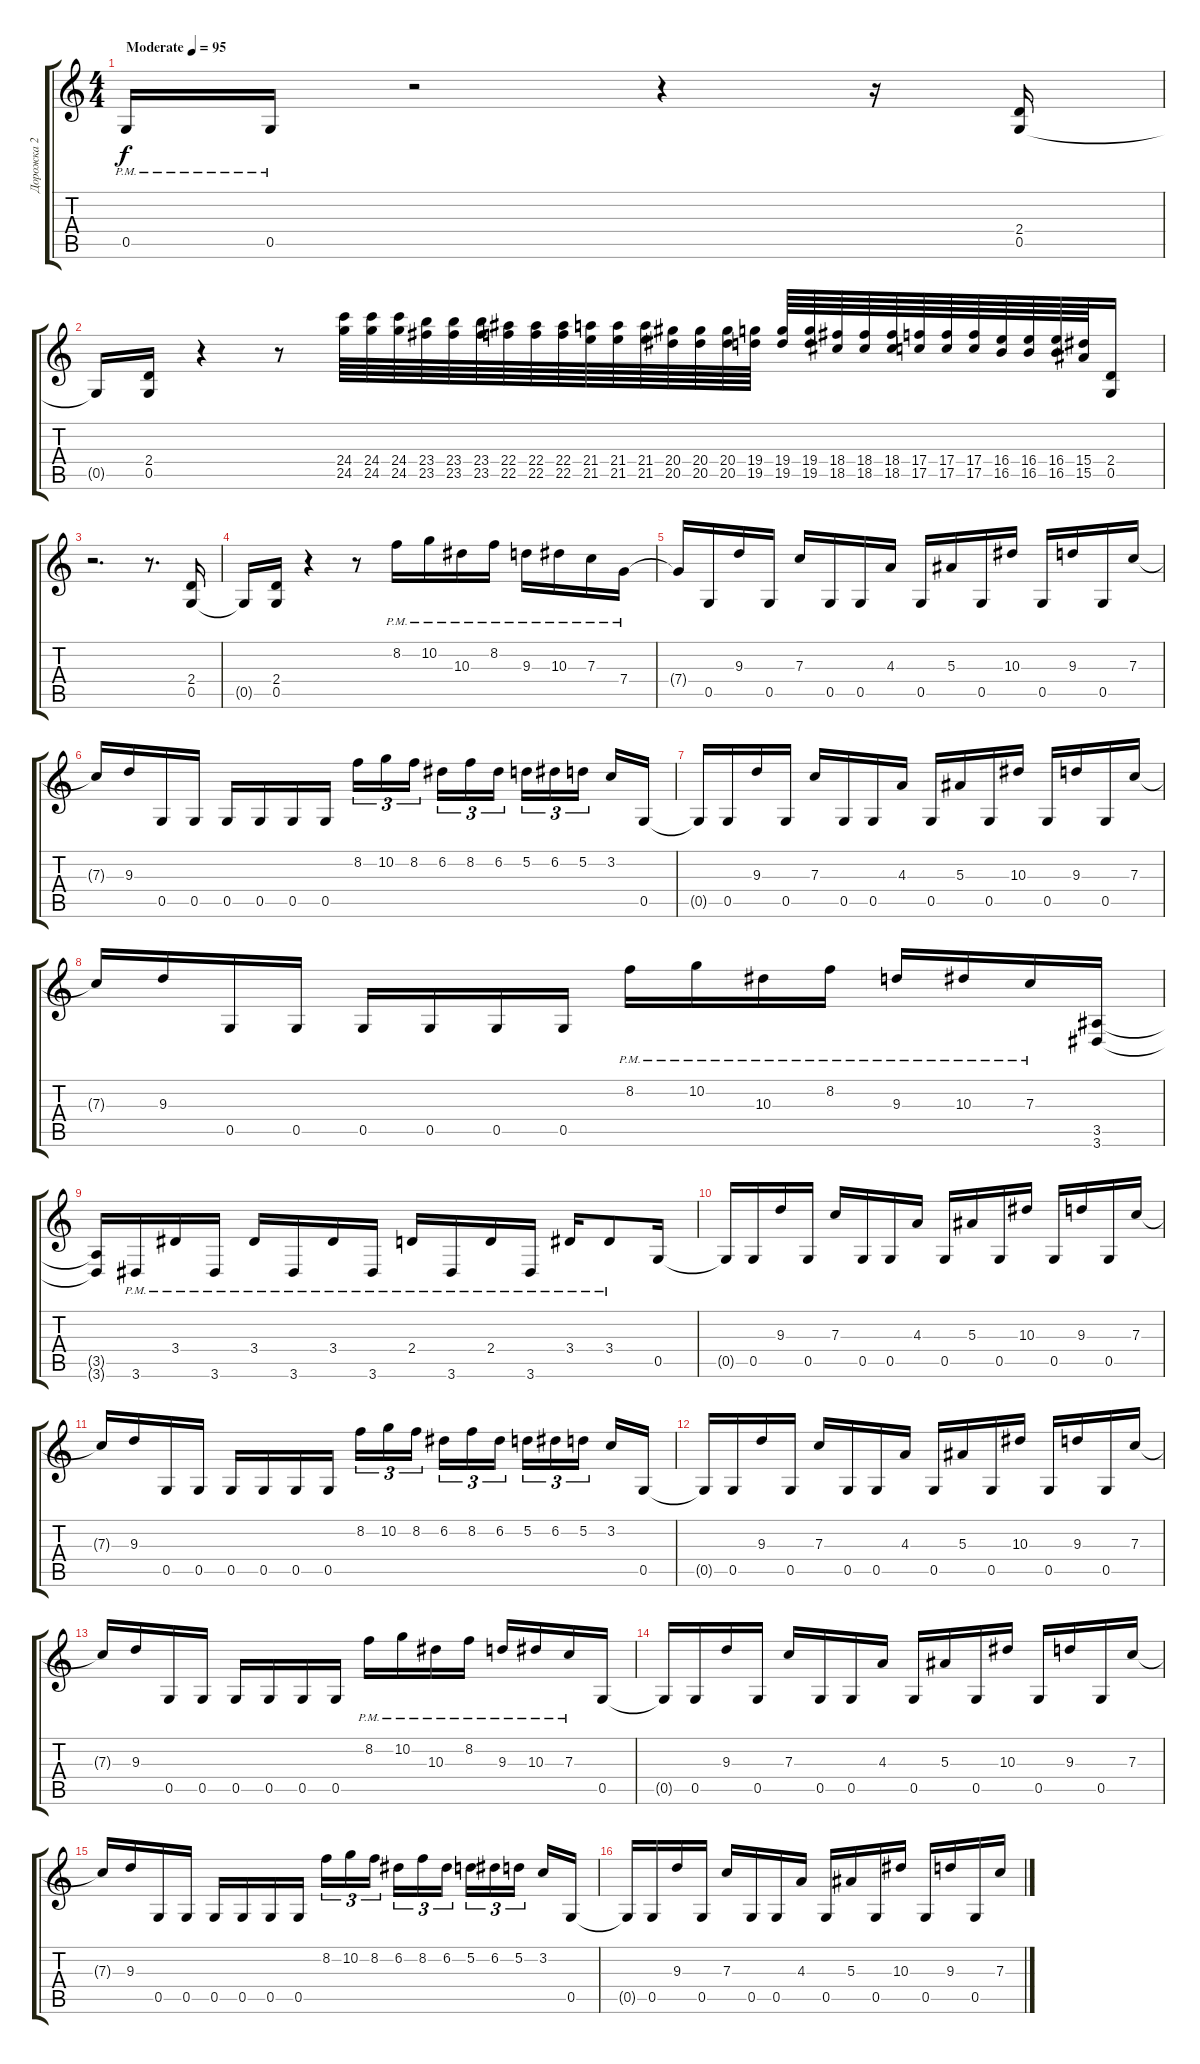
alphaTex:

\track ("Дорожка 2" "Дорожка 2") {instrument distortionguitar}
\staff {score tabs}
\tuning (D4 A3 F3 C3 G2 C2) {hide}
\ts (4 4)
\tempo (95 "Moderate")
\clef g2
\ks c
0.5{pm}.16{dy f instrument distortionguitar} 0.5{pm}.16 r.2 r.4 r.16 (2.4 0.5).16 |
0.5{t}.16 (2.4 0.5).16 r.4 r.8 (24.4 24.5).64 (24.4 24.5).64 (24.4 24.5).64 (23.4 23.5).64 (23.4 23.5).64 (23.4 23.5).64 (22.4 22.5).64 (22.4 22.5).64 (22.4 22.5).64 (21.4 21.5).64 (21.4 21.5).64 (21.4 21.5).64 (20.4 20.5).64 (20.4 20.5).64 (20.4 20.5).64 (19.4 19.5).64 (19.4 19.5).64 (19.4 19.5).64 (18.4 18.5).64 (18.4 18.5).64 (18.4 18.5).64 (17.4 17.5).64 (17.4 17.5).64 (17.4 17.5).64 (16.4 16.5).64 (16.4 16.5).64 (16.4 16.5).64 (15.4 15.5).64 (2.4 0.5).16 |
r.2{d} r.8{d} (2.4 0.5).16 |
0.5{t}.16 (2.4 0.5).16 r.4 r.8 8.2{pm}.16 10.2{pm}.16 10.3{pm}.16 8.2{pm}.16 9.3{pm}.16 10.3{pm}.16 7.3{pm}.16 7.4{pm}.16 |
7.4{t}.16 0.5.16 9.3.16 0.5.16 7.3.16 0.5.16 0.5.16 4.3.16 0.5.16 5.3.16 0.5.16 10.3.16 0.5.16 9.3.16 0.5.16 7.3.16 |
7.3{t}.16 9.3.16 0.5.16 0.5.16 0.5.16 0.5.16 0.5.16 0.5.16 8.2.16{tu (3 2)} 10.2.16{tu (3 2)} 8.2.16{tu (3 2) beam splitsecondary} 6.2.16{tu (3 2)} 8.2.16{tu (3 2)} 6.2.16{tu (3 2)} 5.2.16{tu (3 2)} 6.2.16{tu (3 2)} 5.2.16{tu (3 2) beam splitsecondary} 3.2.16 0.5.16 |
0.5{t}.16 0.5.16 9.3.16 0.5.16 7.3.16 0.5.16 0.5.16 4.3.16 0.5.16 5.3.16 0.5.16 10.3.16 0.5.16 9.3.16 0.5.16 7.3.16 |
7.3{t}.16 9.3.16 0.5.16 0.5.16 0.5.16 0.5.16 0.5.16 0.5.16 8.2{pm}.16 10.2{pm}.16 10.3{pm}.16 8.2{pm}.16 9.3{pm}.16 10.3{pm}.16 7.3{pm}.16 (3.5 3.6).16 |
(3.5{t} 3.6{t}).16 3.6{pm}.16 3.4{pm}.16 3.6{pm}.16 3.4{pm}.16 3.6{pm}.16 3.4{pm}.16 3.6{pm}.16 2.4{pm}.16 3.6{pm}.16 2.4{pm}.16 3.6{pm}.16 3.4{pm}.16 3.4{pm}.8 0.5.16 |
0.5{t}.16 0.5.16 9.3.16 0.5.16 7.3.16 0.5.16 0.5.16 4.3.16 0.5.16 5.3.16 0.5.16 10.3.16 0.5.16 9.3.16 0.5.16 7.3.16 |
7.3{t}.16 9.3.16 0.5.16 0.5.16 0.5.16 0.5.16 0.5.16 0.5.16 8.2.16{tu (3 2)} 10.2.16{tu (3 2)} 8.2.16{tu (3 2) beam splitsecondary} 6.2.16{tu (3 2)} 8.2.16{tu (3 2)} 6.2.16{tu (3 2)} 5.2.16{tu (3 2)} 6.2.16{tu (3 2)} 5.2.16{tu (3 2) beam splitsecondary} 3.2.16 0.5.16 |
0.5{t}.16 0.5.16 9.3.16 0.5.16 7.3.16 0.5.16 0.5.16 4.3.16 0.5.16 5.3.16 0.5.16 10.3.16 0.5.16 9.3.16 0.5.16 7.3.16 |
7.3{t}.16 9.3.16 0.5.16 0.5.16 0.5.16 0.5.16 0.5.16 0.5.16 8.2{pm}.16 10.2{pm}.16 10.3{pm}.16 8.2{pm}.16 9.3{pm}.16 10.3{pm}.16 7.3{pm}.16 0.5.16 |
0.5{t}.16 0.5.16 9.3.16 0.5.16 7.3.16 0.5.16 0.5.16 4.3.16 0.5.16 5.3.16 0.5.16 10.3.16 0.5.16 9.3.16 0.5.16 7.3.16 |
7.3{t}.16 9.3.16 0.5.16 0.5.16 0.5.16 0.5.16 0.5.16 0.5.16 8.2.16{tu (3 2)} 10.2.16{tu (3 2)} 8.2.16{tu (3 2) beam splitsecondary} 6.2.16{tu (3 2)} 8.2.16{tu (3 2)} 6.2.16{tu (3 2)} 5.2.16{tu (3 2)} 6.2.16{tu (3 2)} 5.2.16{tu (3 2) beam splitsecondary} 3.2.16 0.5.16 |
0.5{t}.16 0.5.16 9.3.16 0.5.16 7.3.16 0.5.16 0.5.16 4.3.16 0.5.16 5.3.16 0.5.16 10.3.16 0.5.16 9.3.16 0.5.16 7.3.16
